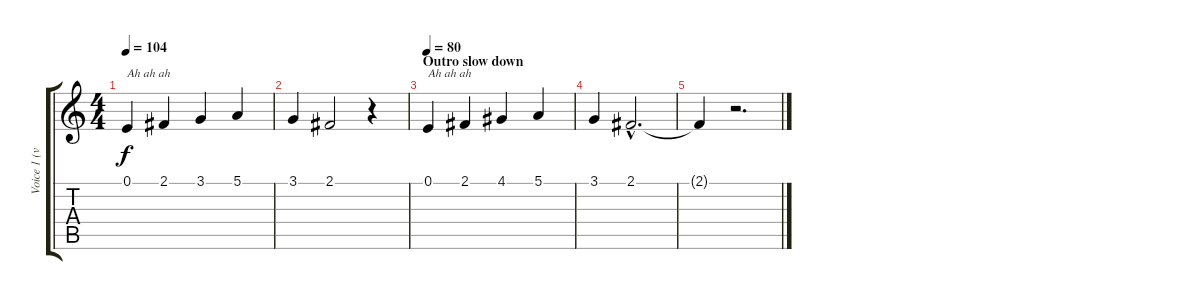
\track ("Voice 1 (verses)" "Voice 1 (v") {instrument clarinet}
\staff {score tabs}
\tuning (E4 B3 G3 D3 A2 E2) {hide}
\ts (4 4)
\tempo 104
\clef g2
\ks c
0.1.4{txt "Ah ah ah" dy f} 2.1.4 3.1.4 5.1.4 |
3.1.4 2.1.2 r.4 |
\section ("" "Outro slow down")
\tempo 80
0.1.4{txt "Ah ah ah"} 2.1.4 4.1.4 5.1.4 |
3.1.4 2.1{hac}.2{d} |
2.1{t}.4 r.2{d}
